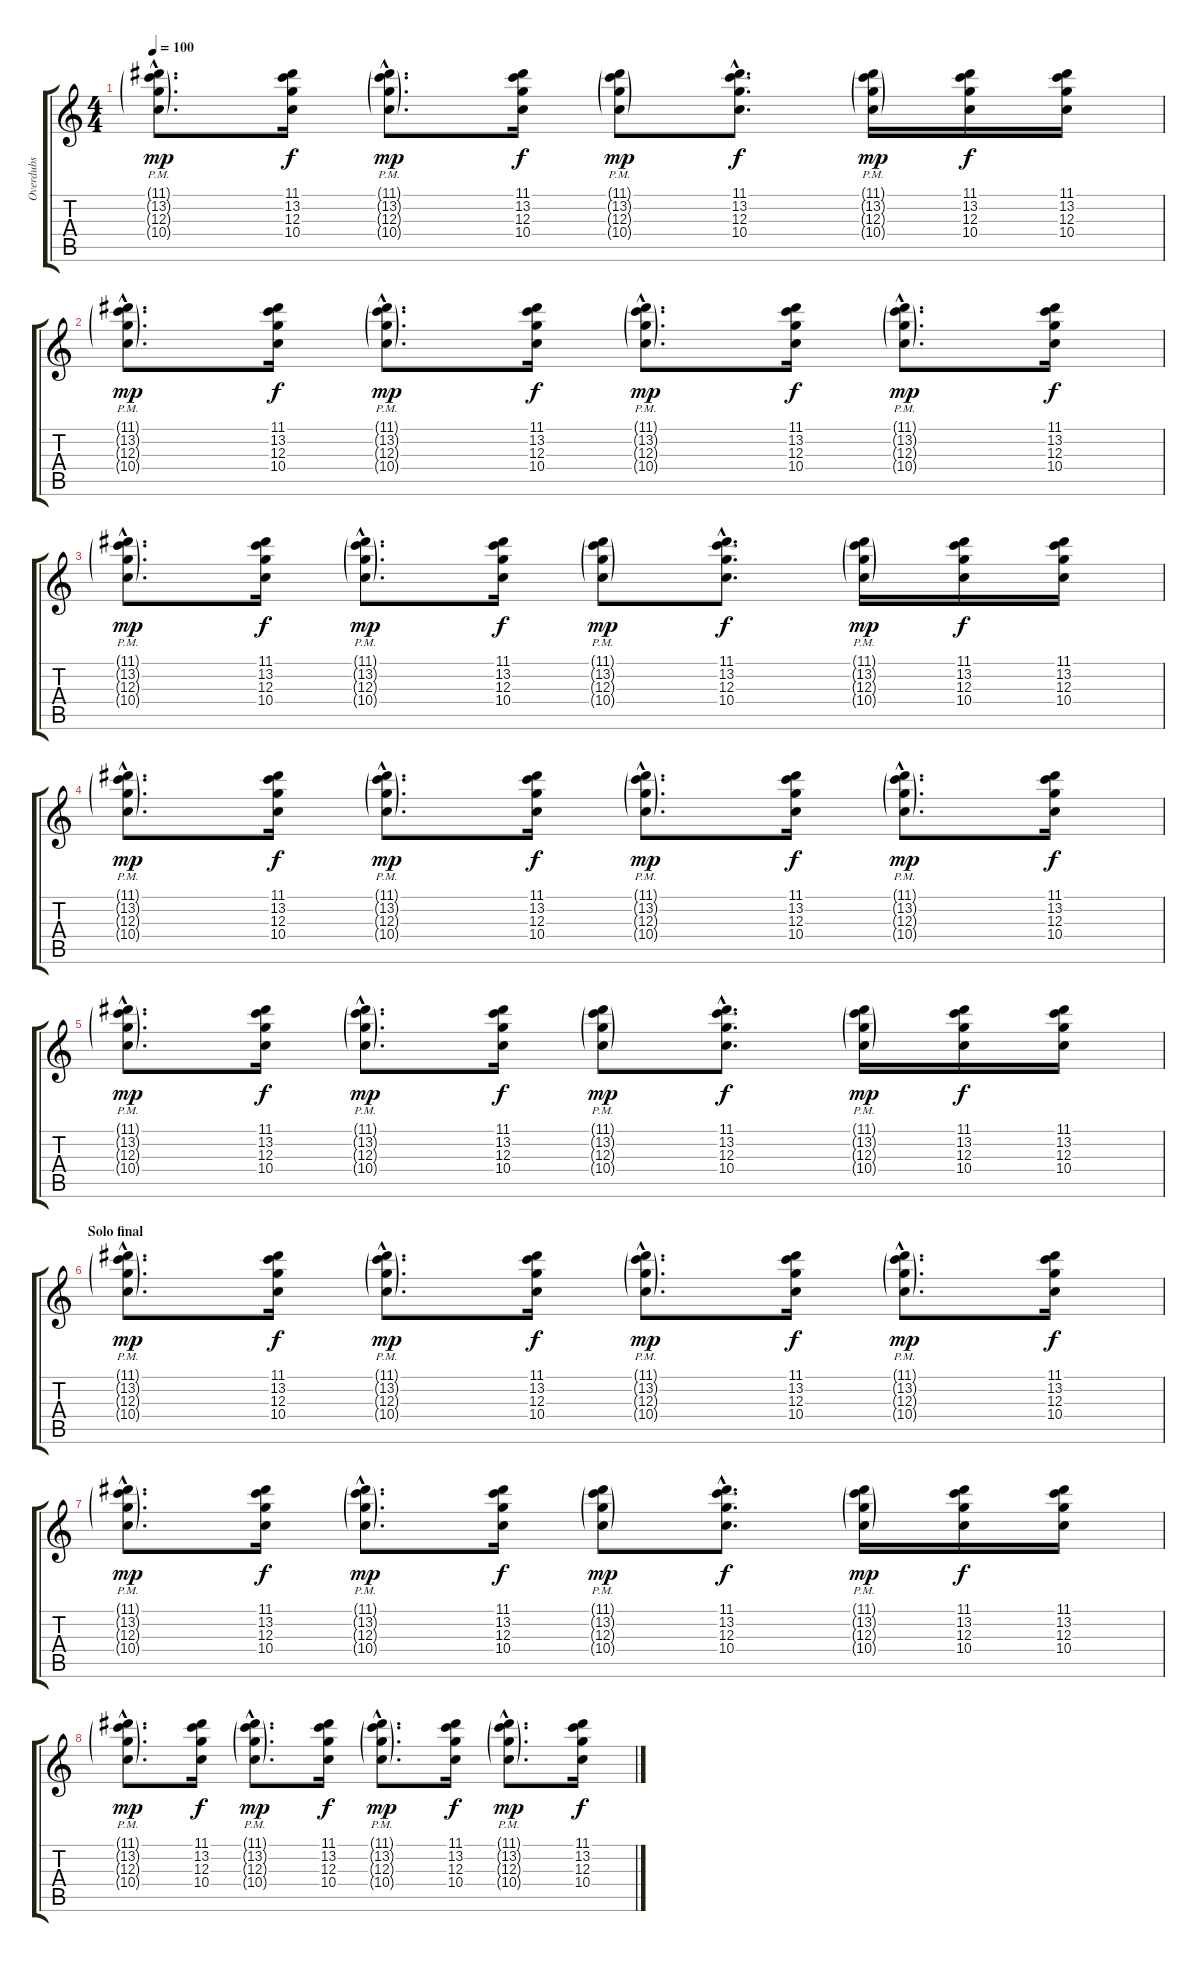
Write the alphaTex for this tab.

\track ("Overdubs" "Overdubs") {instrument acousticguitarsteel}
\staff {score tabs}
\tuning (E4 B3 G3 D3 A2 E2) {hide}
\ts (4 4)
\tempo 100
\clef g2
\ks c
(11.1{g hac pm} 13.2{g hac pm} 12.3{g hac pm} 10.4{g hac pm}).8{d dy mp} (11.1 13.2 12.3 10.4).16{dy f} (11.1{g hac pm} 13.2{g hac pm} 12.3{g hac pm} 10.4{g hac pm}).8{d dy mp} (11.1 13.2 12.3 10.4).16{dy f} (11.1{g pm} 13.2{g pm} 12.3{g pm} 10.4{g pm}).8{dy mp} (11.1{hac} 13.2{hac} 12.3{hac} 10.4{hac}).8{d dy f} (11.1{g pm} 13.2{g pm} 12.3{g pm} 10.4{g pm}).16{dy mp} (11.1 13.2 12.3 10.4).16{dy f} (11.1 13.2 12.3 10.4).16 |
(11.1{g hac pm} 13.2{g hac pm} 12.3{g hac pm} 10.4{g hac pm}).8{d dy mp} (11.1 13.2 12.3 10.4).16{dy f} (11.1{g hac pm} 13.2{g hac pm} 12.3{g hac pm} 10.4{g hac pm}).8{d dy mp} (11.1 13.2 12.3 10.4).16{dy f} (11.1{g hac pm} 13.2{g hac pm} 12.3{g hac pm} 10.4{g hac pm}).8{d dy mp} (11.1 13.2 12.3 10.4).16{dy f} (11.1{g hac pm} 13.2{g hac pm} 12.3{g hac pm} 10.4{g hac pm}).8{d dy mp} (11.1 13.2 12.3 10.4).16{dy f} |
(11.1{g hac pm} 13.2{g hac pm} 12.3{g hac pm} 10.4{g hac pm}).8{d dy mp} (11.1 13.2 12.3 10.4).16{dy f} (11.1{g hac pm} 13.2{g hac pm} 12.3{g hac pm} 10.4{g hac pm}).8{d dy mp} (11.1 13.2 12.3 10.4).16{dy f} (11.1{g pm} 13.2{g pm} 12.3{g pm} 10.4{g pm}).8{dy mp} (11.1{hac} 13.2{hac} 12.3{hac} 10.4{hac}).8{d dy f} (11.1{g pm} 13.2{g pm} 12.3{g pm} 10.4{g pm}).16{dy mp} (11.1 13.2 12.3 10.4).16{dy f} (11.1 13.2 12.3 10.4).16 |
(11.1{g hac pm} 13.2{g hac pm} 12.3{g hac pm} 10.4{g hac pm}).8{d dy mp} (11.1 13.2 12.3 10.4).16{dy f} (11.1{g hac pm} 13.2{g hac pm} 12.3{g hac pm} 10.4{g hac pm}).8{d dy mp} (11.1 13.2 12.3 10.4).16{dy f} (11.1{g hac pm} 13.2{g hac pm} 12.3{g hac pm} 10.4{g hac pm}).8{d dy mp} (11.1 13.2 12.3 10.4).16{dy f} (11.1{g hac pm} 13.2{g hac pm} 12.3{g hac pm} 10.4{g hac pm}).8{d dy mp} (11.1 13.2 12.3 10.4).16{dy f} |
(11.1{g hac pm} 13.2{g hac pm} 12.3{g hac pm} 10.4{g hac pm}).8{d dy mp} (11.1 13.2 12.3 10.4).16{dy f} (11.1{g hac pm} 13.2{g hac pm} 12.3{g hac pm} 10.4{g hac pm}).8{d dy mp} (11.1 13.2 12.3 10.4).16{dy f} (11.1{g pm} 13.2{g pm} 12.3{g pm} 10.4{g pm}).8{dy mp} (11.1{hac} 13.2{hac} 12.3{hac} 10.4{hac}).8{d dy f} (11.1{g pm} 13.2{g pm} 12.3{g pm} 10.4{g pm}).16{dy mp} (11.1 13.2 12.3 10.4).16{dy f} (11.1 13.2 12.3 10.4).16 |
\section ("" "Solo final")
(11.1{g hac pm} 13.2{g hac pm} 12.3{g hac pm} 10.4{g hac pm}).8{d dy mp} (11.1 13.2 12.3 10.4).16{dy f} (11.1{g hac pm} 13.2{g hac pm} 12.3{g hac pm} 10.4{g hac pm}).8{d dy mp} (11.1 13.2 12.3 10.4).16{dy f} (11.1{g hac pm} 13.2{g hac pm} 12.3{g hac pm} 10.4{g hac pm}).8{d dy mp} (11.1 13.2 12.3 10.4).16{dy f} (11.1{g hac pm} 13.2{g hac pm} 12.3{g hac pm} 10.4{g hac pm}).8{d dy mp} (11.1 13.2 12.3 10.4).16{dy f} |
(11.1{g hac pm} 13.2{g hac pm} 12.3{g hac pm} 10.4{g hac pm}).8{d dy mp} (11.1 13.2 12.3 10.4).16{dy f} (11.1{g hac pm} 13.2{g hac pm} 12.3{g hac pm} 10.4{g hac pm}).8{d dy mp} (11.1 13.2 12.3 10.4).16{dy f} (11.1{g pm} 13.2{g pm} 12.3{g pm} 10.4{g pm}).8{dy mp} (11.1{hac} 13.2{hac} 12.3{hac} 10.4{hac}).8{d dy f} (11.1{g pm} 13.2{g pm} 12.3{g pm} 10.4{g pm}).16{dy mp} (11.1 13.2 12.3 10.4).16{dy f} (11.1 13.2 12.3 10.4).16 |
(11.1{g hac pm} 13.2{g hac pm} 12.3{g hac pm} 10.4{g hac pm}).8{d dy mp} (11.1 13.2 12.3 10.4).16{dy f} (11.1{g hac pm} 13.2{g hac pm} 12.3{g hac pm} 10.4{g hac pm}).8{d dy mp} (11.1 13.2 12.3 10.4).16{dy f} (11.1{g hac pm} 13.2{g hac pm} 12.3{g hac pm} 10.4{g hac pm}).8{d dy mp} (11.1 13.2 12.3 10.4).16{dy f} (11.1{g hac pm} 13.2{g hac pm} 12.3{g hac pm} 10.4{g hac pm}).8{d dy mp} (11.1 13.2 12.3 10.4).16{dy f}
